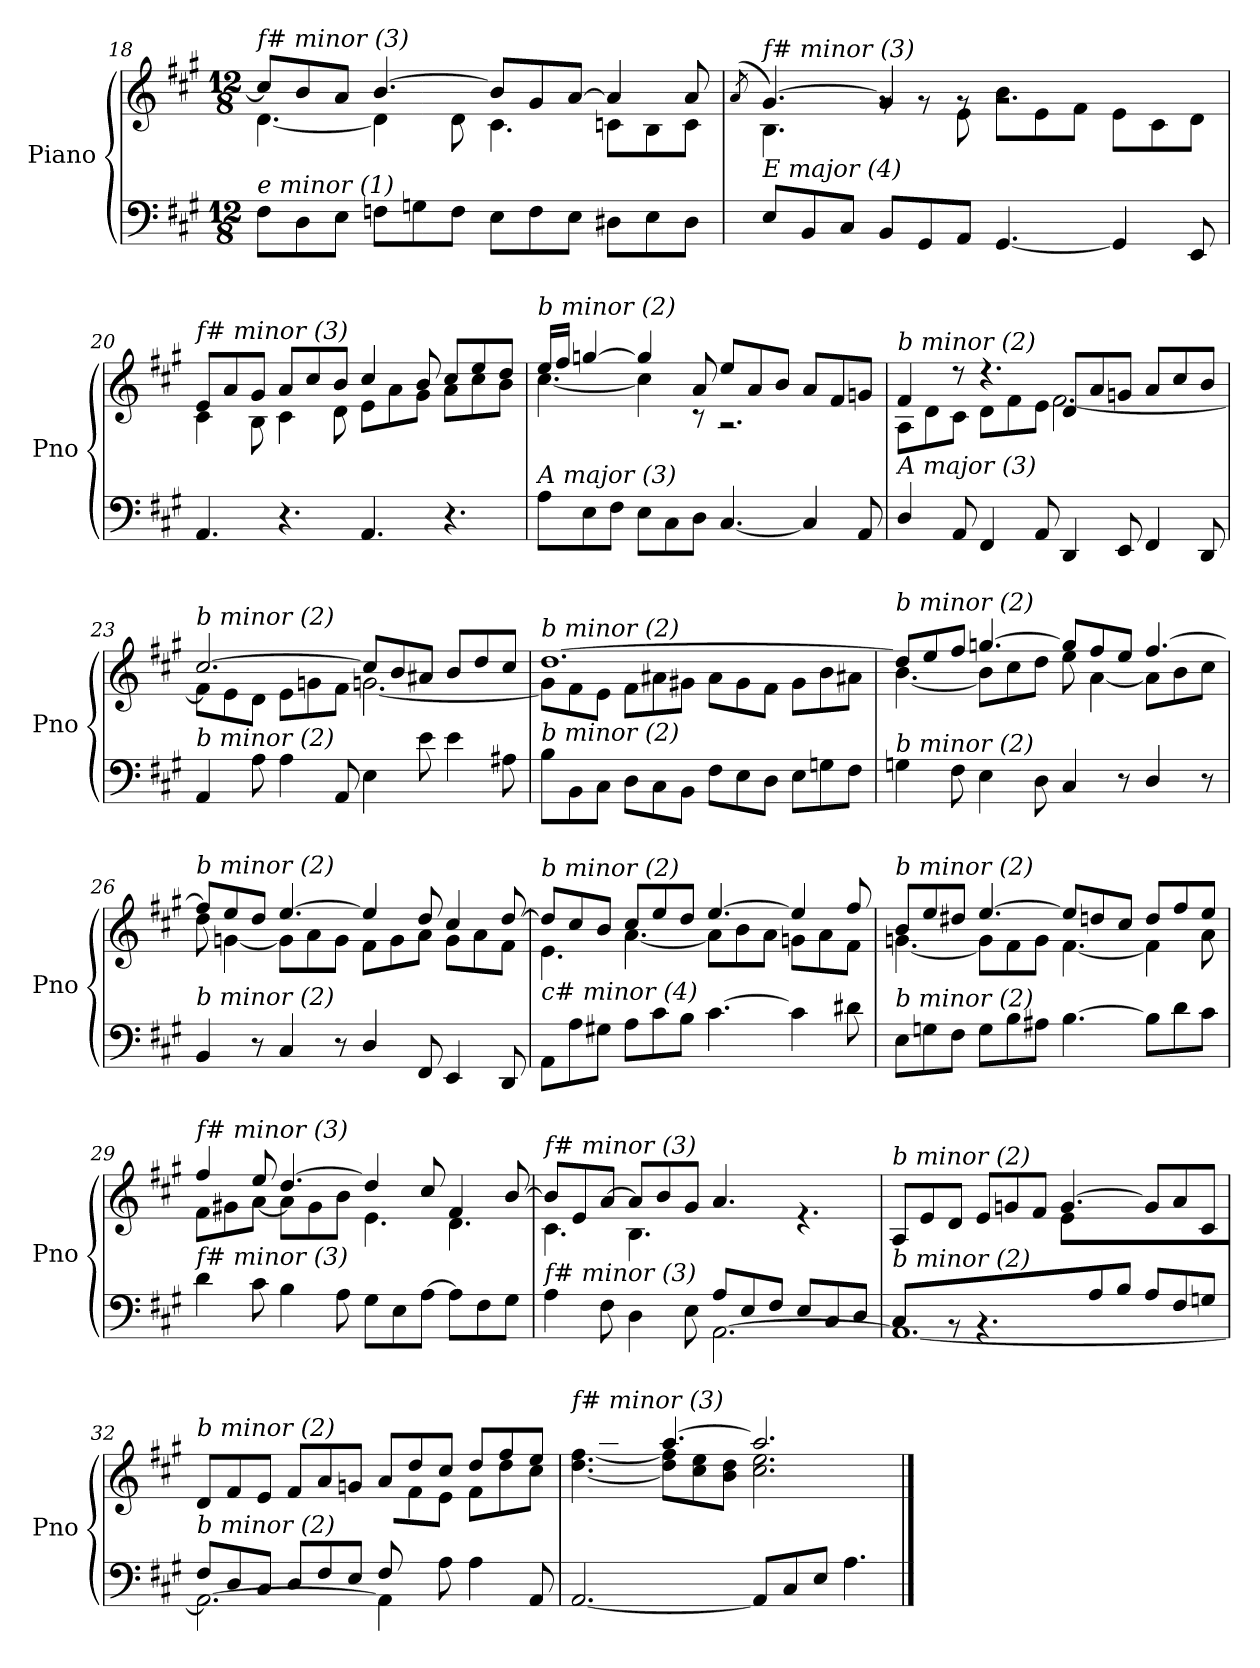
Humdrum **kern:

**kern	**kern
*part1	*part1
*staff2	*staff1
*I"Piano	*
*I'Pno	*
*clefF4	*clefG2
*k[f#c#g#]	*k[f#c#g#]
*M12/8	*M12/8
=18	=18
*	*^
!	!LO:TX:i:t=f# minor (3)	!
!LO:TX:i:t=e minor (1)	!	!
8F#\L	8cc#/L]	[4.d\
8D\	8b/	.
8E\J	8a/J	.
8Fn\L	[4.b/	4d\]
8Gn\	.	.
8F\J	.	8d\
8E\L	8b/L]	4.c#\
8F\	8g#/	.
8E\J	[8a/J	.
8D#X\L	4a/]	8cn\L
8E\	.	8B\
8D#\J	8a/	8c\J
*	*v	*v
!!LO:LB:g=z
=19	=19
.	(>8qa/
*^	*^
*	*	*	*^
!	!	!LO:TX:i:t=f# minor (3)	!	!
!LO:TX:i:t=E major (4)	!	!	!	!
2ryy	8E/L	[4.g#/)	4.B\	8a!yy
.	8BB/	.	.	2g#!yy
.	8C#/J	.	.	.
.	8BB/L	4g#/]	8rg	.
8ryy	8GG#/	.	8rg	.
2..ryy	8AA/J	8rg	8e\	2..ryy
.	[4.GG#/	2.rg	8b\L	.
.	.	.	8e\	.
.	.	.	8f#\J	.
.	4GG#/]	.	8e\L	.
.	.	.	8c#\	.
.	8EE/	.	8d\J	.
*	*	*	*v	*v
=20	=20	=20	=20
!	!	!LO:TX:i:t=f# minor (3)	!
!LO:TX:i:t=E major (4)	!	!	!
*v	*v	*	*
4.AA/	8e/L	4c#\
.	8a/	.
.	8g#/J	8B\
4.r	8a/L	4c#\
.	8cc#/	.
.	8b/J	8d\
4.AA/	4cc#/	8e\L
.	.	8a\
.	8b/	8g#\J
4.r	8cc#/L	8a\L
.	8ee/	8cc#\
.	8dd/J	8b\J
=21	=21	=21
!	!LO:TX:i:t=b minor (2)	!
!LO:TX:i:t=A major (3)	!	!
8A\L	16ee/LL	[4.cc#\
.	16ff#/JJ	.
8E\	[4ggn/	.
8F#\J	.	.
8E\L	4gg/]	4cc#\]
8C#\	.	.
8D\J	8a/	8r
[4.C#/	8ee/L	2.r
.	8a/	.
.	8b/J	.
4C#/]	8a/L	.
.	8f#/	.
8AA/	8gn/J	.
!!LO:LB:g=z	!!
=22	=22	=22
!	!LO:TX:i:t=b minor (2)	!
!LO:TX:i:t=A major (3)	!	!
4D/	4f#/	8A\L
.	.	8d\
8AA/	8r	8c#\J
4FF#/	4.r	8d\L
.	.	8f#\
8AA/	.	8e\J
4DD/	8d/L	[2.f#\
.	8a/	.
8EE/	8gn/J	.
4FF#/	8a/L	.
.	8cc#/	.
8DD/	8b/J	.
=23	=23	=23
!	!LO:TX:i:t=b minor (2)	!
!LO:TX:i:t=b minor (2)	!	!
4AA/	[2.cc#/	8f#\L]
.	.	8e\
8A\	.	8d\J
4A\	.	8e\L
.	.	8gn\
8AA/	.	8f#\J
4E\	8cc#/L]	[2.gn\
.	8b/	.
8e\	8a#X/J	.
4e\	8b/L	.
.	8dd/	.
8A#X\	8cc#/J	.
=24	=24	=24
!	!LO:TX:i:t=b minor (2)	!
!LO:TX:i:t=b minor (2)	!	!
8B\L	[1.dd	8g\L]
8BB\	.	8f#\
8C#\J	.	8e\J
8D\L	.	8f#\L
8C#\	.	8a#X\
8BB\J	.	8g#X\J
8F#\L	.	8a#\L
8E\	.	8g#\
8D\J	.	8f#\J
8E\L	.	8g#\L
8Gn\	.	8b\
8F#\J	.	8a#X\J
!!LO:LB:g=z	!!
=25	=25	=25
!	!LO:TX:i:t=b minor (2)	!
!LO:TX:i:t=b minor (2)	!	!
4Gn\	8dd/L]	[4.b\
.	8ee/	.
8F#\	8ff#/J	.
4E\	[4.ggn/	8b\L]
.	.	8cc#\
8D\	.	8dd\J
4C#/	8gg/L]	8ee\
.	8ff#/	[4a\
8r	8ee/J	.
4D/	[4.ff#/	8a\L]
.	.	8b\
8r	.	8cc#\J
=26	=26	=26
!	!LO:TX:i:t=b minor (2)	!
!LO:TX:i:t=b minor (2)	!	!
4BB/	8ff#/L]	8dd\
.	8ee/	[4gn\
8r	8dd/J	.
4C#/	[4.ee/	8g\L]
.	.	8a\
8r	.	8g\J
4D/	4ee/]	8f#\L
.	.	8g\
8FF#/	8dd/	8a\J
4EE/	4cc#/	8g\L
.	.	8a\
8DD/	[8dd/	8f#\J
=27	=27	=27
!	!LO:TX:i:t=b minor (2)	!
!LO:TX:i:t=c# minor (4)	!	!
8AA\L	8dd/L]	4.e\
8A\	8cc#/	.
8G#X\J	8b/J	.
8A\L	8cc#/L	[4.a\
8c#\	8ee/	.
8B\J	8dd/J	.
[4.c#\	[4.ee/	8a\L]
.	.	8b\
.	.	8a\J
4c#\]	4ee/]	8gn\L
.	.	8a\
8d#X\	8ff#/	8f#\J
!!LO:LB:g=z	!!
=28	=28	=28
!	!LO:TX:i:t=b minor (2)	!
!LO:TX:i:t=b minor (2)	!	!
8E\L	8b/L	[4.gn\
8Gn\	8ee/	.
8F#\J	8dd#X/J	.
8G\L	[4.ee/	8g\L]
8B\	.	8f#\
8A#X\J	.	8g\J
[4.B\	8ee/L]	[4.f#\
.	8ddn/	.
.	8cc#/J	.
8B\L]	8dd/L	4f#\]
8d\	8ff#/	.
8c#\J	8ee/J	8a\
=29	=29	=29
!	!LO:TX:i:t=f# minor (3)	!
!LO:TX:i:t=f# minor (3)	!	!
4d\	4ff#/	8f#\L
.	.	8g#X\
8c#\	8ee/	[8a\J
4B\	[4.dd/	8a\L]
.	.	8g#\
8A\	.	8b\J
8G#\L	4dd/]	4.e\
8E\	.	.
[8A\J	8cc#/	.
8A\L]	4f#/	4.d\
8F#\	.	.
8G#\J	[8b/	.
=30	=30	=30
*^	*	*^
*	*^	*	*	*
!	!	!	!LO:TX:i:t=f# minor (3)	!	!
!LO:TX:i:t=f# minor (3)	!	!	!	!	!
2.ryy	4A\	2.ryy	8b/L]	4.c#\	2.ryy
.	.	.	8e/	.	.
.	8F#\	.	[8a/J	.	.
.	4D\	.	8a/L]	4.B\	.
.	.	.	8b/	.	.
.	8E\	.	8g#/J	.	.
2.ryy	8A/L	[2.AA\	4.a/	2.ryy	2.ryy
.	8E/	.	.	.	.
.	8F#/J	.	.	.	.
.	8E/L	.	4.re	.	.
.	8C#/	.	.	.	.
.	8D/J	.	.	.	.
*	*v	*v	*	*	*
*	*	*	*v	*v
!!LO:LB:g=z
=31	=31	=31	=31
!	!	!LO:TX:i:t=b minor (2)	!
!LO:TX:i:t=b minor (2)	!	!	!
4C#/	1.AA_	8A/L	2.ryy
.	.	8e/	.
8rBB	.	8d/J	.
4.rBB	.	8e/L	.
.	.	8gn/	.
.	.	8f#/J	.
8ryy	.	[4.g/	8e\L
8A/	.	.	2ryy
8B/J	.	.	.
8A/L	.	8g/L]	.
8F#/	.	8a/	.
8Gn/J	.	8c#/J	8ryy
=32	=32	=32	=32
*	*^	*	*^
!	!	!	!LO:TX:i:t=b minor (2)	!	!
!LO:TX:i:t=b minor (2)	!	!	!	!	!
2.ryy	8F#/L	2.AA\_	8d/L	2.ryy	1ryy
.	8D/	.	8f#/	.	.
.	8C#/J	.	8e/J	.	.
.	8D/L	.	8f#/L	.	.
.	8F#/	.	8a/	.	.
.	8E/J	.	8gn/J	.	.
8F#/L	4ryy	4AA\]	8a/L	8ryy	.
2ryy	.	.	8dd/	8f#\	.
.	8A\	2ryy	8cc#/J	8e\J	2ryy
.	4A\	.	8dd/L	8f#\L	.
.	.	.	8ff#/	8dd\	.
8ryy	8AA/	.	8ee/J	8cc#\J	.
*	*v	*v	*	*	*
*	*	*	*v	*v
=33	=33	=33	=33
!	!	!LO:TX:i:t=f# minor (3)	!
!LO:TX:i:t=b minor (2)	!	!	!
*v	*v	*	*
[2.AA/	8ff#/Lyy	[4.dd\ [4.ff#\
.	8aa/	.
.	8gg#/J	.
.	[4.aa/	8dd\] 8ff#\]L
.	.	8cc#\ 8ee\
.	.	8b\ 8dd\J
8AA/L]	2.aa/]	2.cc#\ 2.ee\
8C#/	.	.
8E/J	.	.
4.A\	.	.
*	*v	*v
==	==
*-	*-
